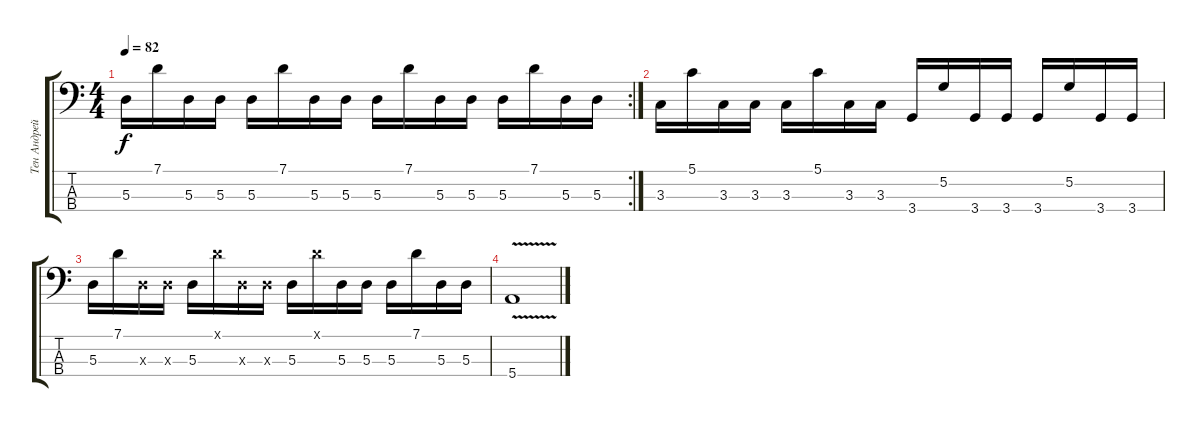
\track ("Тен Андрей" "Тен Андрей") {instrument electricbasspick}
\staff {score tabs}
\tuning (G2 D2 A1 E1) {hide}
\rc 2
\ts (4 4)
\tempo 82
\clef f4
\ks c
5.3.16{dy f} 7.1.16 5.3.16 5.3.16 5.3.16 7.1.16 5.3.16 5.3.16 5.3.16 7.1.16 5.3.16 5.3.16 5.3.16 7.1.16 5.3.16 5.3.16 |
3.3.16 5.1.16 3.3.16 3.3.16 3.3.16 5.1.16 3.3.16 3.3.16 3.4.16 5.2.16 3.4.16 3.4.16 3.4.16 5.2.16 3.4.16 3.4.16 |
5.3.16 7.1.16 5.3{x}.16 5.3{x}.16 5.3.16 7.1{x}.16 5.3{x}.16 5.3{x}.16 5.3.16 7.1{x}.16 5.3.16 5.3.16 5.3.16 7.1.16 5.3.16 5.3.16 |
5.4{v}.1
